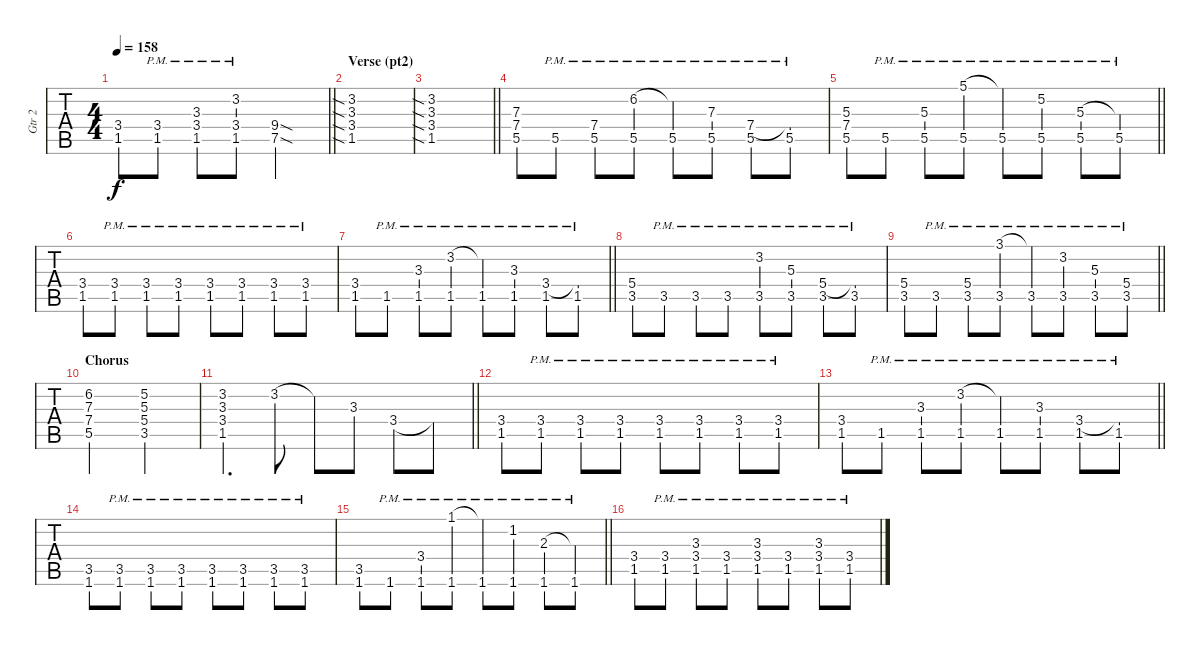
\track ("Gtr 2" "Gtr 2") {instrument distortionguitar}
\staff {tabs}
\tuning (E4 B3 G3 D3 A2 E2) {hide}
\ts (4 4)
\tempo 158
\clef g2
\barLineRight lightlight
\ks c
(3.4 1.5).8{dy f} (3.4{pm} 1.5{pm}).8 (3.3 3.4{pm} 1.5{pm}).8 (3.2 3.4{pm} 1.5{pm}).8 (9.4{sod} 7.5{sod}).2 |
\section ("" "Verse (pt2)")
(3.2{sia} 3.3{sia} 3.4{sia} 1.5{sia}).1 |
\barLineRight lightlight
(3.2{sia} 3.3{sia} 3.4{sia} 1.5{sia}).1 |
(7.3 7.4 5.5).8 5.5{pm}.8 (7.4 5.5{pm}).8 (6.2 5.5{pm}).8 (6.2{t} 5.5{pm}).8 (7.3 5.5{pm}).8 (7.4 5.5{pm}).8 (7.4{t} 5.5{pm}).8 |
\barLineRight lightlight
(5.3 7.4 5.5).8 5.5{pm}.8 (5.3 5.5{pm}).8 (5.1 5.5{pm}).8 (5.1{t} 5.5{pm}).8 (5.2 5.5{pm}).8 (5.3 5.5{pm}).8 (5.3{t} 5.5{pm}).8 |
(3.4 1.5).8 (3.4{pm} 1.5{pm}).8 (3.4{pm} 1.5{pm}).8 (3.4{pm} 1.5{pm}).8 (3.4{pm} 1.5{pm}).8 (3.4{pm} 1.5{pm}).8 (3.4{pm} 1.5{pm}).8 (3.4{pm} 1.5{pm}).8 |
\barLineRight lightlight
(3.4 1.5).8 1.5{pm}.8 (3.3 1.5{pm}).8 (3.2 1.5{pm}).8 (3.2{t} 1.5{pm}).8 (3.3 1.5{pm}).8 (3.4 1.5{pm}).8 (3.4{t} 1.5{pm}).8 |
(5.4 3.5).8 3.5{pm}.8 3.5{pm}.8 3.5{pm}.8 (3.2 3.5{pm}).8 (5.3 3.5{pm}).8 (5.4 3.5{pm}).8 (5.4{t} 3.5{pm}).8 |
\barLineRight lightlight
(5.4 3.5).8 3.5{pm}.8 (5.4 3.5{pm}).8 (3.1 3.5{pm}).8 (3.1{t} 3.5{pm}).8 (3.2 3.5{pm}).8 (5.3 3.5{pm}).8 (5.4 3.5{pm}).8 |
\section ("" "Chorus")
(6.2 7.3 7.4 5.5).2 (5.2 5.3 5.4 3.5).2 |
\barLineRight lightlight
(3.2 3.3 3.4 1.5).4{d} 3.2.8 3.2{t}.8 3.3.8 3.4.8 3.4{t}.8 |
(3.4 1.5).8 (3.4{pm} 1.5{pm}).8 (3.4{pm} 1.5{pm}).8 (3.4{pm} 1.5{pm}).8 (3.4{pm} 1.5{pm}).8 (3.4{pm} 1.5{pm}).8 (3.4{pm} 1.5{pm}).8 (3.4{pm} 1.5{pm}).8 |
\barLineRight lightlight
(3.4 1.5).8 1.5{pm}.8 (3.3 1.5{pm}).8 (3.2 1.5{pm}).8 (3.2{t} 1.5{pm}).8 (3.3 1.5{pm}).8 (3.4 1.5{pm}).8 (3.4{t} 1.5{pm}).8 |
(3.5 1.6).8 (3.5{pm} 1.6{pm}).8 (3.5{pm} 1.6{pm}).8 (3.5{pm} 1.6{pm}).8 (3.5{pm} 1.6{pm}).8 (3.5{pm} 1.6{pm}).8 (3.5{pm} 1.6{pm}).8 (3.5{pm} 1.6{pm}).8 |
\barLineRight lightlight
(3.5 1.6).8 1.6{pm}.8 (3.4 1.6{pm}).8 (1.1 1.6{pm}).8 (1.1{t} 1.6{pm}).8 (1.2 1.6{pm}).8 (2.3 1.6{pm}).8 (2.3{t} 1.6{pm}).8 |
(3.4 1.5).8 (3.4{pm} 1.5{pm}).8 (3.3 3.4{pm} 1.5{pm}).8 (3.4{pm} 1.5{pm}).8 (3.3 3.4{pm} 1.5{pm}).8 (3.4{pm} 1.5{pm}).8 (3.3 3.4{pm} 1.5{pm}).8 (3.4{pm} 1.5{pm}).8
